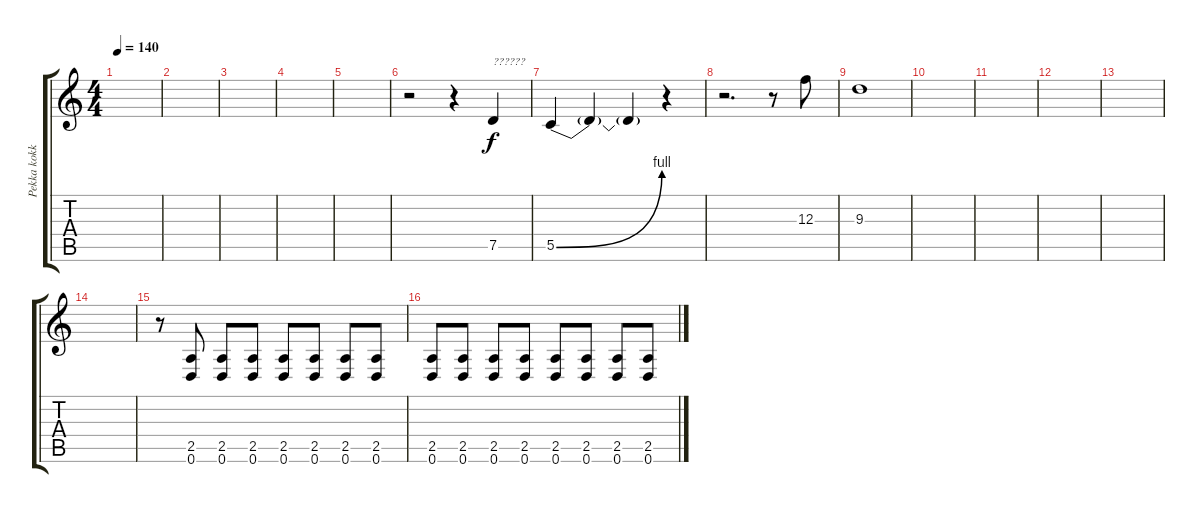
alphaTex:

\track ("Pekka kokko" "Pekka kokk") {instrument distortionguitar}
\staff {score tabs}
\tuning (D4 A3 F3 C3 G2 D2) {hide}
\ts (4 4)
\tempo 140
\clef g2
\ks c
|
|
|
|
|
r.2 r.4 7.5.4{txt "??????" instrument acousticguitarnylon} |
5.5{be (bend 0 0 60 4)}.4 5.5{t}.4 5.5{t}.4 r.4 |
r.2{d} r.8 12.3.8{volume 9 instrument electricguitarjazz} |
9.3.1{instrument electricguitarjazz} |
|
|
|
|
|
r.8{volume 13 instrument distortionguitar} (2.5 0.6).8 (2.5 0.6).8 (2.5 0.6).8 (2.5 0.6).8 (2.5 0.6).8 (2.5 0.6).8 (2.5 0.6).8 |
(2.5 0.6).8 (2.5 0.6).8 (2.5 0.6).8 (2.5 0.6).8 (2.5 0.6).8 (2.5 0.6).8 (2.5 0.6).8 (2.5 0.6).8
